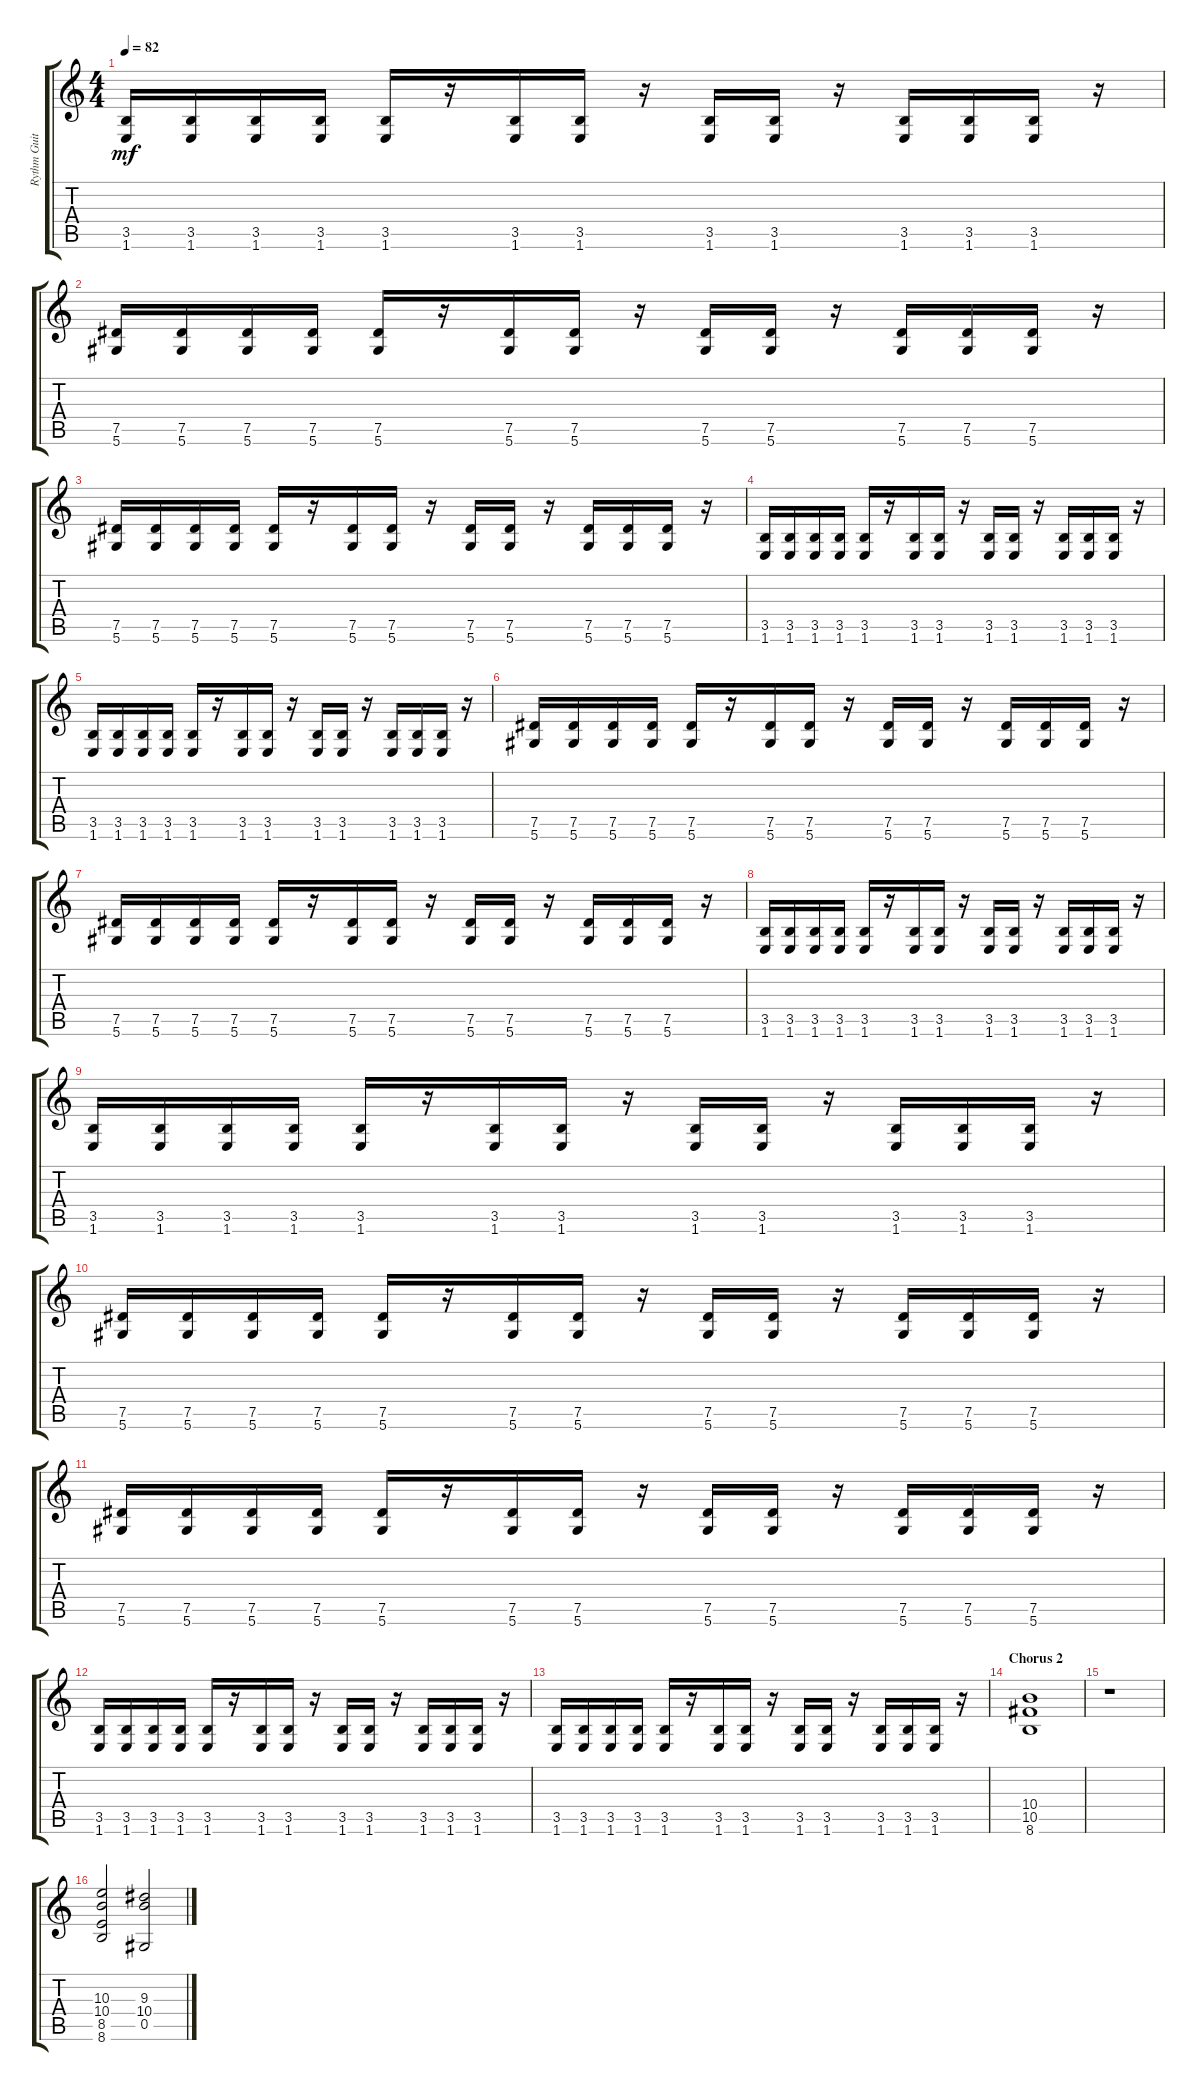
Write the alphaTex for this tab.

\track ("Rythm Guitar" "Rythm Guit") {instrument distortionguitar}
\staff {score tabs}
\tuning (Eb4 Bb3 Gb3 Db3 Ab2 Eb2) {hide}
\ts (4 4)
\tempo 82
\clef g2
\ks c
(3.5 1.6).16{dy mf} (3.5 1.6).16 (3.5 1.6).16 (3.5 1.6).16 (3.5 1.6).16 r.16 (3.5 1.6).16 (3.5 1.6).16 r.16 (3.5 1.6).16 (3.5 1.6).16 r.16 (3.5 1.6).16 (3.5 1.6).16 (3.5 1.6).16 r.16 |
(7.5 5.6).16 (7.5 5.6).16 (7.5 5.6).16 (7.5 5.6).16 (7.5 5.6).16 r.16 (7.5 5.6).16 (7.5 5.6).16 r.16 (7.5 5.6).16 (7.5 5.6).16 r.16 (7.5 5.6).16 (7.5 5.6).16 (7.5 5.6).16 r.16 |
(7.5 5.6).16 (7.5 5.6).16 (7.5 5.6).16 (7.5 5.6).16 (7.5 5.6).16 r.16 (7.5 5.6).16 (7.5 5.6).16 r.16 (7.5 5.6).16 (7.5 5.6).16 r.16 (7.5 5.6).16 (7.5 5.6).16 (7.5 5.6).16 r.16 |
(3.5 1.6).16 (3.5 1.6).16 (3.5 1.6).16 (3.5 1.6).16 (3.5 1.6).16 r.16 (3.5 1.6).16 (3.5 1.6).16 r.16 (3.5 1.6).16 (3.5 1.6).16 r.16 (3.5 1.6).16 (3.5 1.6).16 (3.5 1.6).16 r.16 |
(3.5 1.6).16 (3.5 1.6).16 (3.5 1.6).16 (3.5 1.6).16 (3.5 1.6).16 r.16 (3.5 1.6).16 (3.5 1.6).16 r.16 (3.5 1.6).16 (3.5 1.6).16 r.16 (3.5 1.6).16 (3.5 1.6).16 (3.5 1.6).16 r.16 |
(7.5 5.6).16 (7.5 5.6).16 (7.5 5.6).16 (7.5 5.6).16 (7.5 5.6).16 r.16 (7.5 5.6).16 (7.5 5.6).16 r.16 (7.5 5.6).16 (7.5 5.6).16 r.16 (7.5 5.6).16 (7.5 5.6).16 (7.5 5.6).16 r.16 |
(7.5 5.6).16 (7.5 5.6).16 (7.5 5.6).16 (7.5 5.6).16 (7.5 5.6).16 r.16 (7.5 5.6).16 (7.5 5.6).16 r.16 (7.5 5.6).16 (7.5 5.6).16 r.16 (7.5 5.6).16 (7.5 5.6).16 (7.5 5.6).16 r.16 |
(3.5 1.6).16 (3.5 1.6).16 (3.5 1.6).16 (3.5 1.6).16 (3.5 1.6).16 r.16 (3.5 1.6).16 (3.5 1.6).16 r.16 (3.5 1.6).16 (3.5 1.6).16 r.16 (3.5 1.6).16 (3.5 1.6).16 (3.5 1.6).16 r.16 |
(3.5 1.6).16 (3.5 1.6).16 (3.5 1.6).16 (3.5 1.6).16 (3.5 1.6).16 r.16 (3.5 1.6).16 (3.5 1.6).16 r.16 (3.5 1.6).16 (3.5 1.6).16 r.16 (3.5 1.6).16 (3.5 1.6).16 (3.5 1.6).16 r.16 |
(7.5 5.6).16 (7.5 5.6).16 (7.5 5.6).16 (7.5 5.6).16 (7.5 5.6).16 r.16 (7.5 5.6).16 (7.5 5.6).16 r.16 (7.5 5.6).16 (7.5 5.6).16 r.16 (7.5 5.6).16 (7.5 5.6).16 (7.5 5.6).16 r.16 |
(7.5 5.6).16 (7.5 5.6).16 (7.5 5.6).16 (7.5 5.6).16 (7.5 5.6).16 r.16 (7.5 5.6).16 (7.5 5.6).16 r.16 (7.5 5.6).16 (7.5 5.6).16 r.16 (7.5 5.6).16 (7.5 5.6).16 (7.5 5.6).16 r.16 |
(3.5 1.6).16 (3.5 1.6).16 (3.5 1.6).16 (3.5 1.6).16 (3.5 1.6).16 r.16 (3.5 1.6).16 (3.5 1.6).16 r.16 (3.5 1.6).16 (3.5 1.6).16 r.16 (3.5 1.6).16 (3.5 1.6).16 (3.5 1.6).16 r.16 |
(3.5 1.6).16 (3.5 1.6).16 (3.5 1.6).16 (3.5 1.6).16 (3.5 1.6).16 r.16 (3.5 1.6).16 (3.5 1.6).16 r.16 (3.5 1.6).16 (3.5 1.6).16 r.16 (3.5 1.6).16 (3.5 1.6).16 (3.5 1.6).16 r.16 |
\section ("" "Chorus 2")
(10.4 10.5 8.6).1 |
r.1 |
(10.3 10.4 8.5 8.6).2 (9.3 10.4 0.5).2
